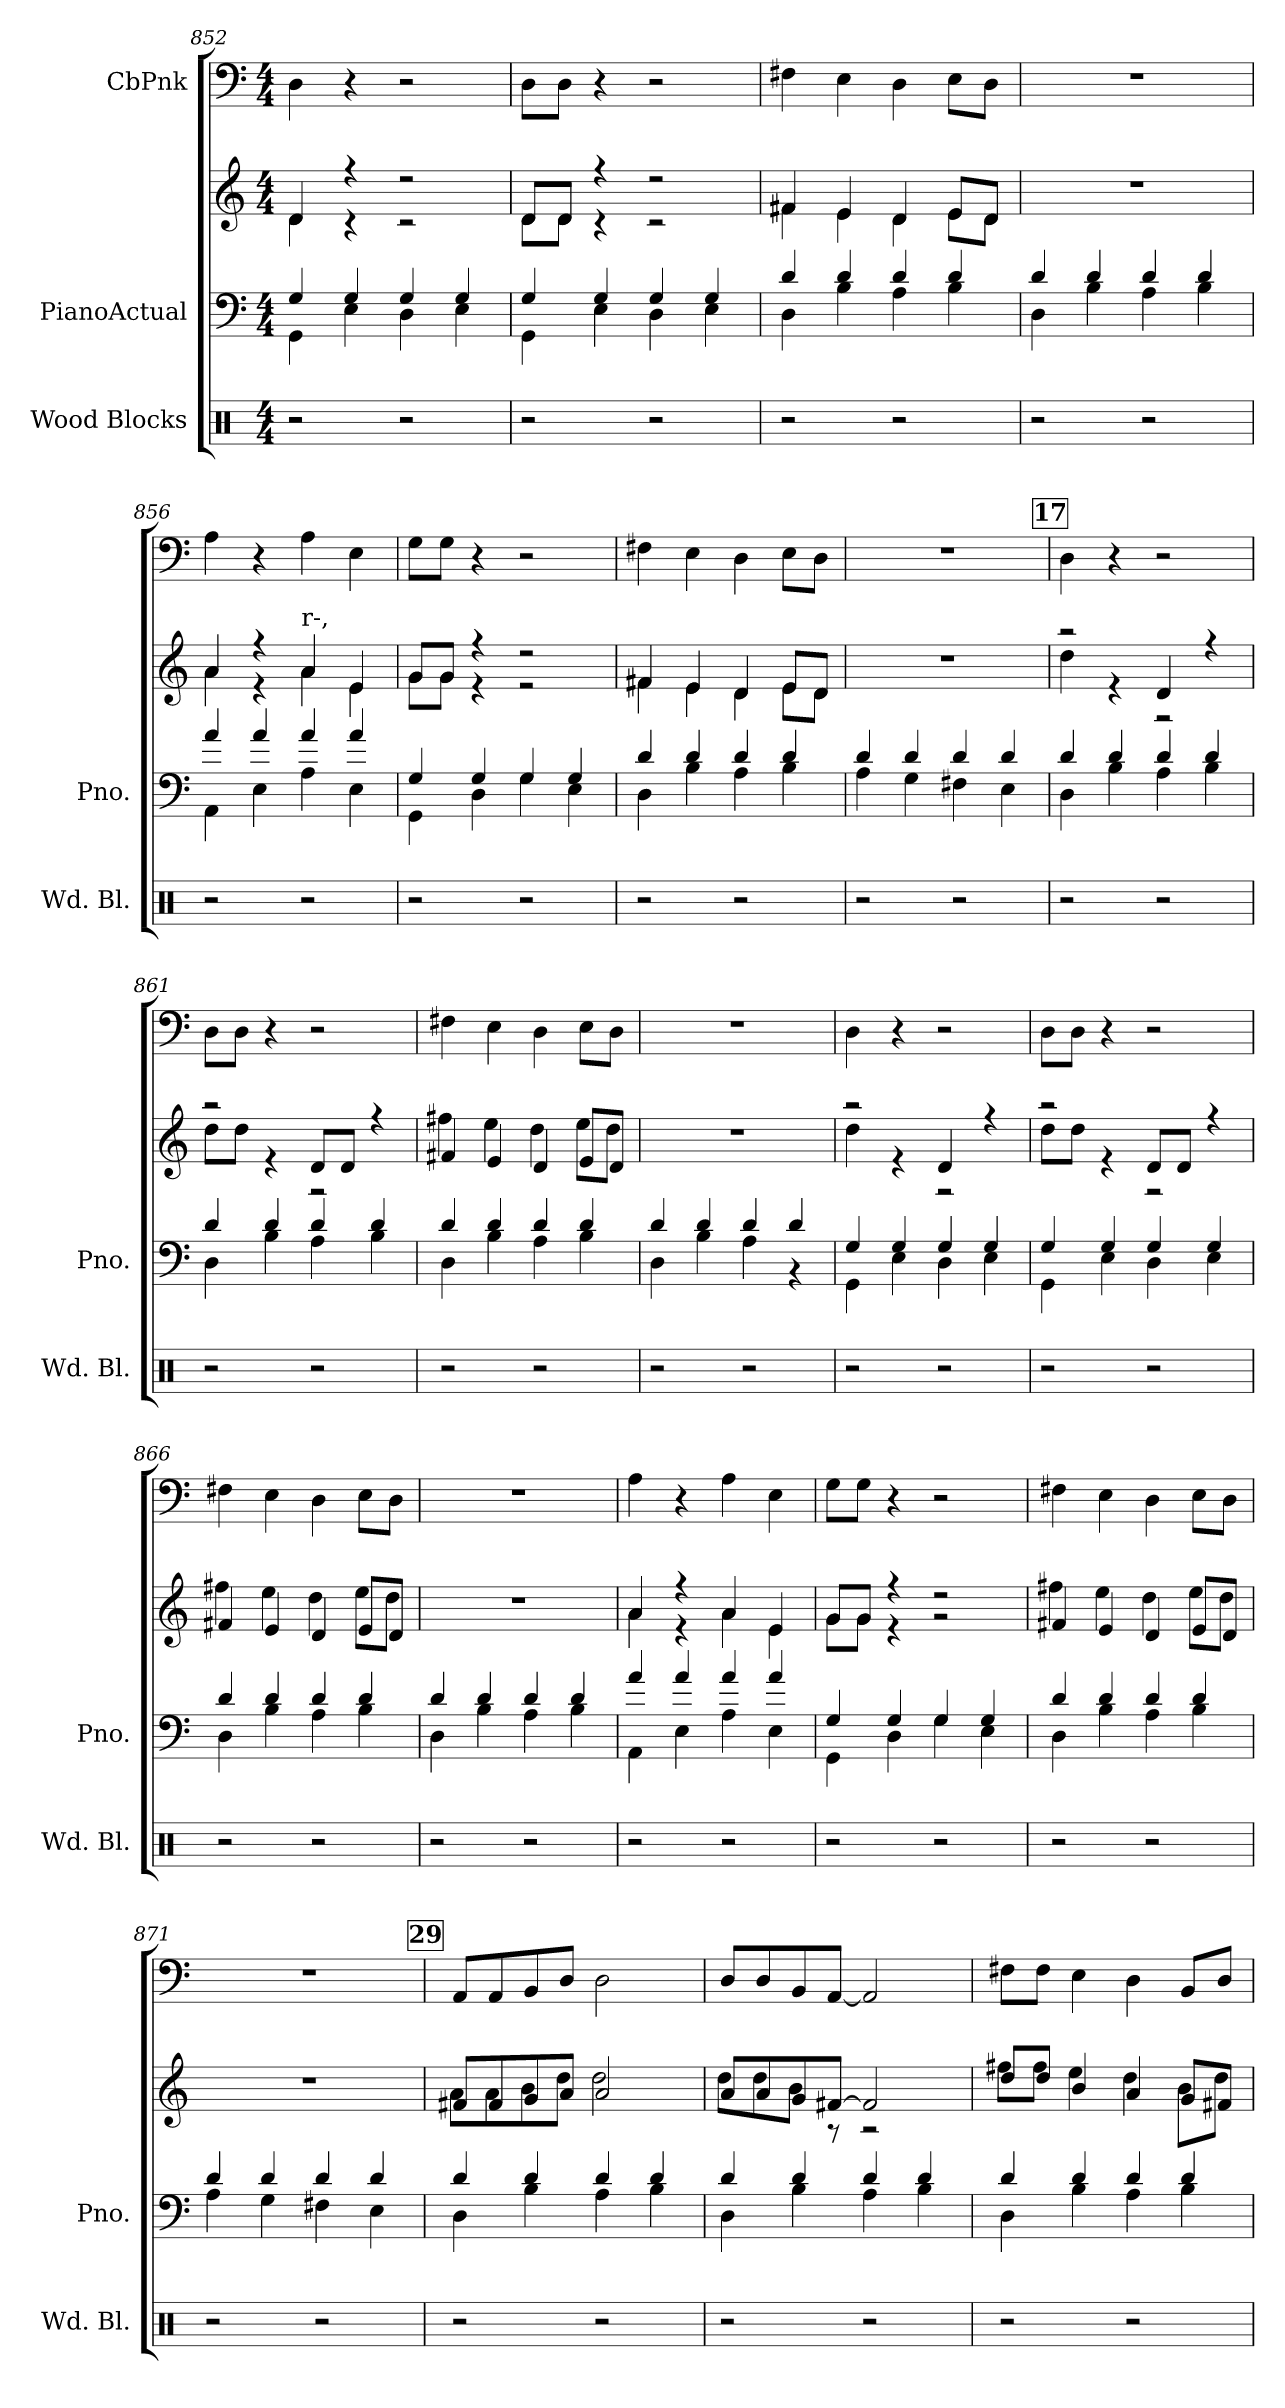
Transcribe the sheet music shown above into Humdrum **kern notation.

**kern	**kern	**kern	**kern
*part3	*part2	*part2	*part1
*staff4	*staff3	*staff2	*staff1
*I"Wood Blocks	*I"PianoActual	*	*I"CbPnk
*I'Wd. Bl.	*I'Pno.	*	*
*clefX	*clefF4	*clefG2	*clefF4
*k[]	*k[]	*k[]	*k[]
*M4/4	*M4/4	*M4/4	*M4/4
=852	=852	=852	=852
*	*^	*^	*
2r	4G/	4GG\	4d/	4d\	4D\
.	4G/	4E\	4r	4r	4r
2r	4G/	4D\	2r	2r	2r
.	4G/	4E\	.	.	.
=853	=853	=853	=853	=853	=853
2r	4G/	4GG\	8d/L	8d\L	8D\L
.	.	.	8d/J	8d\J	8D\J
.	4G/	4E\	4r	4r	4r
2r	4G/	4D\	2r	2r	2r
.	4G/	4E\	.	.	.
=854	=854	=854	=854	=854	=854
2r	4d/	4D\	4f#X/	4f#\	4F#X\
.	4d/	4B\	4e/	4e\	4E\
2r	4d/	4A\	4d/	4d\	4D\
.	4d/	4B\	8e/L	8e\L	8E\L
.	.	.	8d/J	8d\J	8D\J
*	*	*	*v	*v	*
=855	=855	=855	=855	=855
2r	4d/	4D\	1r	1r
.	4d/	4B\	.	.
2r	4d/	4A\	.	.
.	4d/	4B\	.	.
!!LO:LB:g=z
=856	=856	=856	=856	=856
*	*	*	*^	*
2r	4a/	4AA\	4a/	4a\	4A\
.	4a/	4E\	4r	4r	4r
!	!	!	!LO:TX:a:t=r-,	!	!
2r	4a/	4A\	4a/	4a\	4A\
.	4a/	4E\	4e/	4e\	4E\
=857	=857	=857	=857	=857	=857
2r	4G/	4GG\	8g/L	8g\L	8G\L
.	.	.	8g/J	8g\J	8G\J
.	4G/	4D\	4r	4r	4r
2r	4G/	4G\	2r	2r	2r
.	4G/	4E\	.	.	.
=858	=858	=858	=858	=858	=858
2r	4d/	4D\	4f#X/	4f#\	4F#X\
.	4d/	4B\	4e/	4e\	4E\
2r	4d/	4A\	4d/	4d\	4D\
.	4d/	4B\	8e/L	8e\L	8E\L
.	.	.	8d/J	8d\J	8D\J
*	*	*	*v	*v	*
=859	=859	=859	=859	=859
2r	4d/	4A\	1r	1r
.	4d/	4G\	.	.
2r	4d/	4F#X\	.	.
.	4d/	4E\	.	.
!!LO:REH:place=s1:a:B:fs=9.9988:t=17
=860	=860	=860	=860	=860
*	*	*	*^	*
2r	4d/	4D\	2r	4dd\	4D\
.	4d/	4B\	.	4r	4r
2r	4d/	4A\	4d/	2r	2r
.	4d/	4B\	4r	.	.
=861	=861	=861	=861	=861	=861
2r	4d/	4D\	2r	8dd\L	8D\L
.	.	.	.	8dd\J	8D\J
.	4d/	4B\	.	4r	4r
2r	4d/	4A\	8d/L	2r	2r
.	.	.	8d/J	.	.
.	4d/	4B\	4r	.	.
=862	=862	=862	=862	=862	=862
2r	4d/	4D\	4f#X/	4ff#X\	4F#X\
.	4d/	4B\	4e/	4ee\	4E\
2r	4d/	4A\	4d/	4dd\	4D\
.	4d/	4B\	8e/L	8ee\L	8E\L
.	.	.	8d/J	8dd\J	8D\J
*	*	*	*v	*v	*
!!LO:LB:g=z
=863	=863	=863	=863	=863
2r	4d/	4D\	1r	1r
.	4d/	4B\	.	.
2r	4d/	4A\	.	.
.	4d/	4r	.	.
=864	=864	=864	=864	=864
*	*	*	*^	*
2r	4G/	4GG\	2r	4dd\	4D\
.	4G/	4E\	.	4r	4r
2r	4G/	4D\	4d/	2r	2r
.	4G/	4E\	4r	.	.
=865	=865	=865	=865	=865	=865
2r	4G/	4GG\	2r	8dd\L	8D\L
.	.	.	.	8dd\J	8D\J
.	4G/	4E\	.	4r	4r
2r	4G/	4D\	8d/L	2r	2r
.	.	.	8d/J	.	.
.	4G/	4E\	4r	.	.
!!LO:LB:g=z
=866	=866	=866	=866	=866	=866
2r	4d/	4D\	4f#X/	4ff#X\	4F#X\
.	4d/	4B\	4e/	4ee\	4E\
2r	4d/	4A\	4d/	4dd\	4D\
.	4d/	4B\	8e/L	8ee\L	8E\L
.	.	.	8d/J	8dd\J	8D\J
*	*	*	*v	*v	*
=867	=867	=867	=867	=867
2r	4d/	4D\	1r	1r
.	4d/	4B\	.	.
2r	4d/	4A\	.	.
.	4d/	4B\	.	.
=868	=868	=868	=868	=868
*	*	*	*^	*
2r	4a/	4AA\	4a/	4a\	4A\
.	4a/	4E\	4r	4r	4r
2r	4a/	4A\	4a/	4a\	4A\
.	4a/	4E\	4e/	4e\	4E\
=869	=869	=869	=869	=869	=869
2r	4G/	4GG\	8g/L	8g\L	8G\L
.	.	.	8g/J	8g\J	8G\J
.	4G/	4D\	4r	4r	4r
2r	4G/	4G\	2r	2r	2r
.	4G/	4E\	.	.	.
=870	=870	=870	=870	=870	=870
2r	4d/	4D\	4f#X/	4ff#X\	4F#X\
.	4d/	4B\	4e/	4ee\	4E\
2r	4d/	4A\	4d/	4dd\	4D\
.	4d/	4B\	8e/L	8ee\L	8E\L
.	.	.	8d/J	8dd\J	8D\J
*	*	*	*v	*v	*
=871	=871	=871	=871	=871
2r	4d/	4A\	1r	1r
.	4d/	4G\	.	.
2r	4d/	4F#X\	.	.
.	4d/	4E\	.	.
!!LO:REH:place=s1:a:B:fs=9.9988:t=29
=872	=872	=872	=872	=872
*	*	*	*^	*
2r	4d/	4D\	8f#X/L	8a\L	8AA/L
.	.	.	8f#/	8a\	8AA/
.	4d/	4B\	8g/	8b\	8BB/
.	.	.	8a/J	8dd\J	8D/J
2r	4d/	4A\	2a/	2dd\	2D\
.	4d/	4B\	.	.	.
!!LO:LB:g=z
=873	=873	=873	=873	=873	=873
2r	4d/	4D\	8a/L	8dd\L	8D/L
.	.	.	8a/	8dd\	8D/
.	4d/	4B\	8g/	8b\J	8BB/
.	.	.	[8f#X/J	8r	[8AA/J
2r	4d/	4A\	2f#/]	2r	2AA/]
.	4d/	4B\	.	.	.
=874	=874	=874	=874	=874	=874
2r	4d/	4D\	8dd/L	8ff#X\L	8F#X\L
.	.	.	8dd/J	8ff#\J	8F#\J
.	4d/	4B\	4b/	4ee\	4E\
2r	4d/	4A\	4a/	4dd\	4D\
.	4d/	4B\	8g/L	8b\L	8BB/L
.	.	.	8f#X/J	8dd\J	8D/J
*	*v	*v	*	*	*
*	*	*v	*v	*
=	=	=	=
*-	*-	*-	*-
